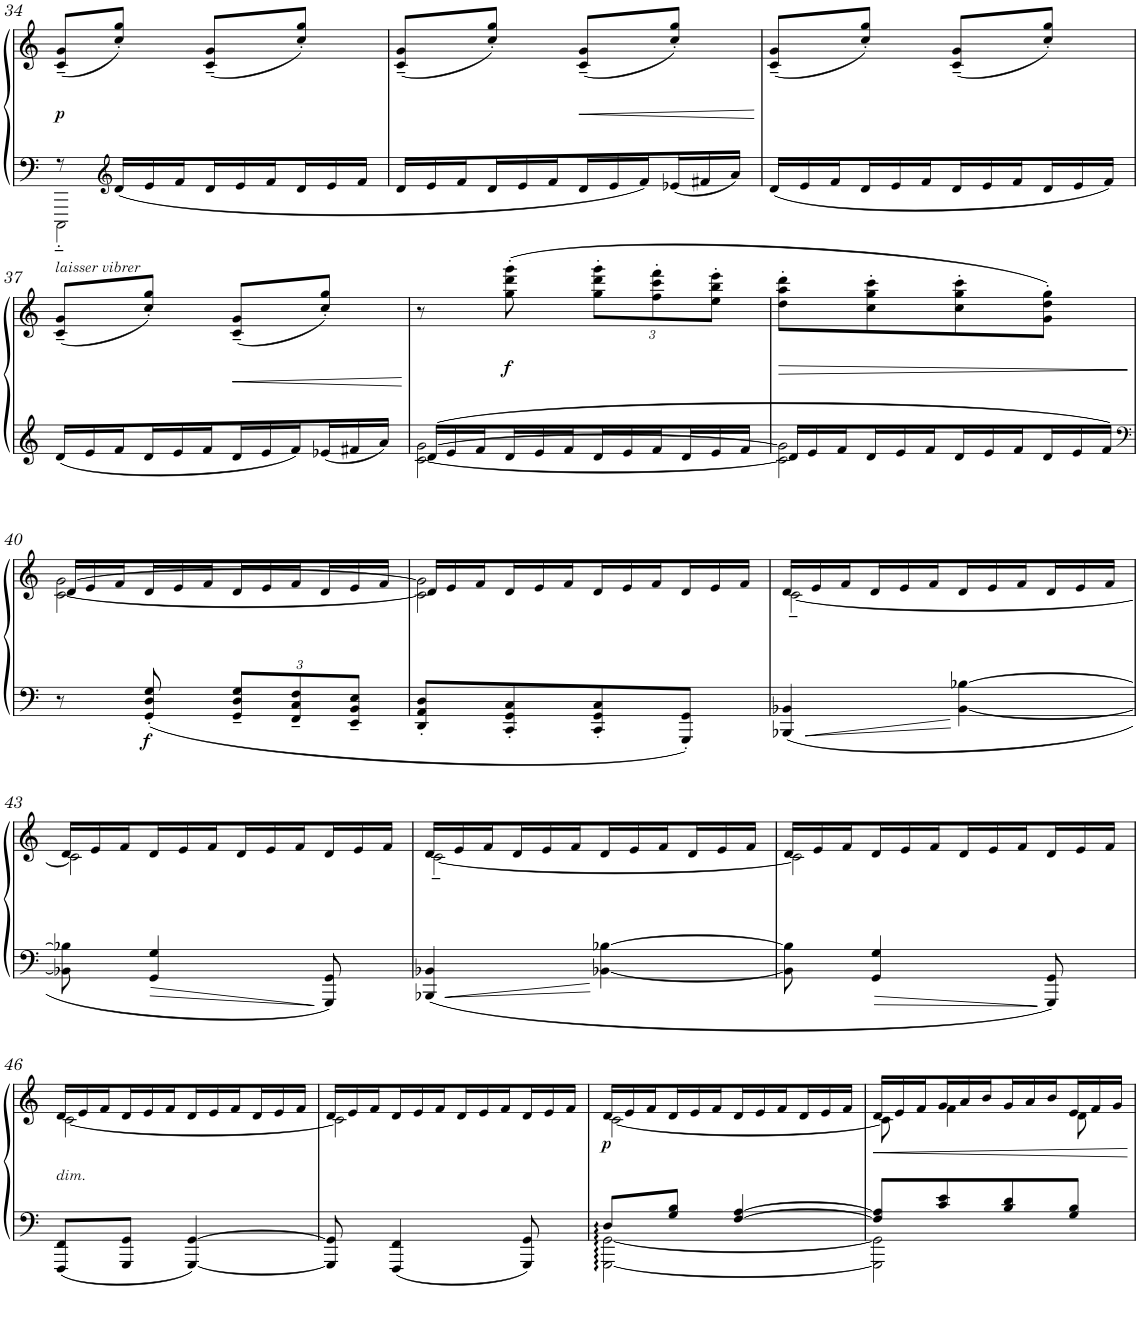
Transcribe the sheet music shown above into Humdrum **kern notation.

**kern	**kern	**dynam
*part1	*part1	*part1
*staff2	*staff1	*staff1/2
*I"Piano	*	*
*I'Pno	*	*
!!LO:PB:g=z
*clefF4	*clefG2	*
*k[]	*k[]	*
*M2/4	*M2/4	*
=34	=34	=34
*^	*	*
!LO:TX:b:i:t=laisser vibrer	!	!	!
!	!	!	!LO:DY:b
8r	2CCC'~\	(8c/~ 8g/~L	p
*clefG2	*	*	*
*Xtuplet	*	*	*
24d/LL	.	8cc/' 8gg/'J)	.
24e/	.	.	.
24f/J	.	.	.
24d/L	.	(8c/~ 8g/~L	.
24e/	.	.	.
24f/	.	.	.
24d/	.	8cc/' 8gg/'J)	.
24e/	.	.	.
24f/JJ	.	.	.
*v	*v	*	*
=35	=35	=35
24d/LL	(8c/~ 8g/~L	.
24e/	.	.
24f/	.	.
24d/	8cc/' 8gg/'J)	.
24e/	.	.
24f/J	.	.
!	!	!LO:HP:b
24d/L	(8c/~ 8g/~L	<
24e/	.	.
24f/	.	.
24e-X/	8cc/' 8gg/'J)	.
24f#X/	.	.
24a/JJ	.	.
.	.	[
=36	=36	=36
24d/LL	(8c/~ 8g/~L	.
24e/	.	.
24f/	.	.
24d/	8cc/' 8gg/'J)	.
24e/	.	.
24f/J	.	.
24d/L	(8c/~ 8g/~L	.
24e/	.	.
24f/	.	.
24d/	8cc/' 8gg/'J)	.
24e/	.	.
24f/JJ	.	.
!!LO:LB:g=z
=37	=37	=37
24d/LL	(8c/~ 8g/~L	.
24e/	.	.
24f/	.	.
24d/	8cc/' 8gg/'J)	.
24e/	.	.
24f/J	.	.
!	!	!LO:HP:b
24d/L	(8c/~ 8g/~L	<
24e/	.	.
24f/	.	.
24e-X/	8cc/' 8gg/'J)	.
24f#X/	.	.
24a/JJ	.	.
.	.	[
=38	=38	=38
*^	*	*
24d/LL	[2c\ [>2g\	8r	.
24e/	.	.	.
24f/	.	.	.
!	!	!	!LO:DY:b
24d/	.	(8gg\' 8ddd\' 8ggg\'	f
24e/	.	.	.
24f/J	.	.	.
*	*	*Xbrackettup	*
24d/L	.	12gg\' 12ddd\' 12ggg\'L	.
24e/	.	.	.
24f/	.	12ff\' 12ccc\' 12fff\'	.
24d/	.	.	.
24e/	.	12ee\' 12bb\' 12eee\'J	.
24f/JJ	.	.	.
=39	=39	=39	=39
!	!	!	!LO:HP:b
24d/LL	2c\] 2g\]	8dd\' 8aa\' 8ddd\'L	>
24e/	.	.	.
24f/	.	.	.
24d/	.	8cc\' 8gg\' 8ccc\'	.
24e/	.	.	.
24f/J	.	.	.
24d/L	.	8cc\' 8gg\' 8ccc\'	.
24e/	.	.	.
24f/	.	.	.
24d/	.	8g\' 8dd\' 8gg\'J)	.
24e/	.	.	.
24f/JJ	.	.	.
*v	*v	*	*
.	.	]
!!LO:LB:g=z
=40	=40	=40
*clefF4	*	*
*	*Xtuplet	*
*	*^	*
8r	24d/LL	[2c\ [>2g\	.
.	24e/	.	.
.	24f/	.	.
!	!	!	!LO:DY:b=2
8GG/' 8D/' 8G/'	24d/	.	f
.	24e/	.	.
.	24f/J	.	.
*tuplet	*	*	*
*Xbrackettup	*	*	*
12GG/~ 12D/~ 12G/~L	24d/L	.	.
.	24e/	.	.
12FF/~ 12C/~ 12F/~	24f/	.	.
.	24d/	.	.
12EE/~ 12BB/~ 12E/~J	24e/	.	.
.	24f/JJ	.	.
=41	=41	=41	=41
8DD/' 8AA/' 8D/'L	24d/LL	2c\] 2g\]	.
.	24e/	.	.
.	24f/	.	.
8CC/' 8GG/' 8C/'	24d/	.	.
.	24e/	.	.
.	24f/J	.	.
8CC/' 8GG/' 8C/'	24d/L	.	.
.	24e/	.	.
.	24f/	.	.
8GGG/' 8GG/'J	24d/	.	.
.	24e/	.	.
.	24f/JJ	.	.
=42	=42	=42	=42
4BBB-X/ 4BB-X/	24d/LL	[2c~\	.
.	24e/	.	.
.	24f/	.	.
.	24d/	.	.
.	24e/	.	.
.	24f/J	.	.
[4BB-\ [4B-X\	24d/L	.	.
.	24e/	.	.
.	24f/	.	.
.	24d/	.	.
.	24e/	.	.
.	24f/JJ	.	.
!!LO:LB:g=z	!!
=43	=43	=43	=43
8BB-X\] 8B-X\]	24d/LL	2c\]	.
.	24e/	.	.
.	24f/	.	.
4GG/ 4G/	24d/	.	.
.	24e/	.	.
.	24f/J	.	.
.	24d/L	.	.
.	24e/	.	.
.	24f/	.	.
8GGG/ 8GG/	24d/	.	.
.	24e/	.	.
.	24f/JJ	.	.
=44	=44	=44	=44
4BBB-X/ 4BB-X/	24d/LL	[2c~\	.
.	24e/	.	.
.	24f/	.	.
.	24d/	.	.
.	24e/	.	.
.	24f/J	.	.
[4BB-X\ [4B-X\	24d/L	.	.
.	24e/	.	.
.	24f/	.	.
.	24d/	.	.
.	24e/	.	.
.	24f/JJ	.	.
=45	=45	=45	=45
8BB-\] 8B-\]	24d/LL	2c\]	.
.	24e/	.	.
.	24f/	.	.
4GG/ 4G/	24d/	.	.
.	24e/	.	.
.	24f/J	.	.
.	24d/L	.	.
.	24e/	.	.
.	24f/	.	.
8GGG/ 8GG/	24d/	.	.
.	24e/	.	.
.	24f/JJ	.	.
!!LO:LB:g=z	!!
=46	=46	=46	=46
!	!LO:TX:b:i:t=dim.	!	!
8FFF/ 8FF/L	24d/LL	[2c\	.
.	24e/	.	.
.	24f/	.	.
8GGG/ 8GG/J	24d/	.	.
.	24e/	.	.
.	24f/J	.	.
[4GGG/ [4GG/	24d/L	.	.
.	24e/	.	.
.	24f/	.	.
.	24d/	.	.
.	24e/	.	.
.	24f/JJ	.	.
=47	=47	=47	=47
8GGG/] 8GG/]	24d/LL	2c\]	.
.	24e/	.	.
.	24f/	.	.
4FFF/ 4FF/	24d/	.	.
.	24e/	.	.
.	24f/J	.	.
.	24d/L	.	.
.	24e/	.	.
.	24f/	.	.
8GGG/ 8GG/	24d/	.	.
.	24e/	.	.
.	24f/JJ	.	.
=48	=48	=48	=48
*^	*	*	*
!	!	!	!	!LO:DY:b
8D/L	[2GGG\ [2GG\	24d/LL	[2c\	p
.	.	24e/	.	.
.	.	24f/	.	.
8G/ 8B/J	.	24d/	.	.
.	.	24e/	.	.
.	.	24f/J	.	.
[4F/ [4A/	.	24d/L	.	.
.	.	24e/	.	.
.	.	24f/	.	.
.	.	24d/	.	.
.	.	24e/	.	.
.	.	24f/JJ	.	.
=49	=49	=49	=49	=49
!	!	!	!	!LO:HP:b
8F/] 8A/]L	2GGG\] 2GG\]	24d/LL	8c\]	<
.	.	24e/	.	.
.	.	24f/	.	.
8c/ 8e/	.	24g/	4f\	.
.	.	24a/	.	.
.	.	24b/J	.	.
8B/ 8d/	.	24g/L	.	.
.	.	24a/	.	.
.	.	24b/	.	.
8G/ 8B/J	.	24e/	8d\	.
.	.	24f/	.	.
.	.	24g/JJ	.	.
*v	*v	*	*	*
*	*v	*v	*
.	.	[
=	=	=
*-	*-	*-
